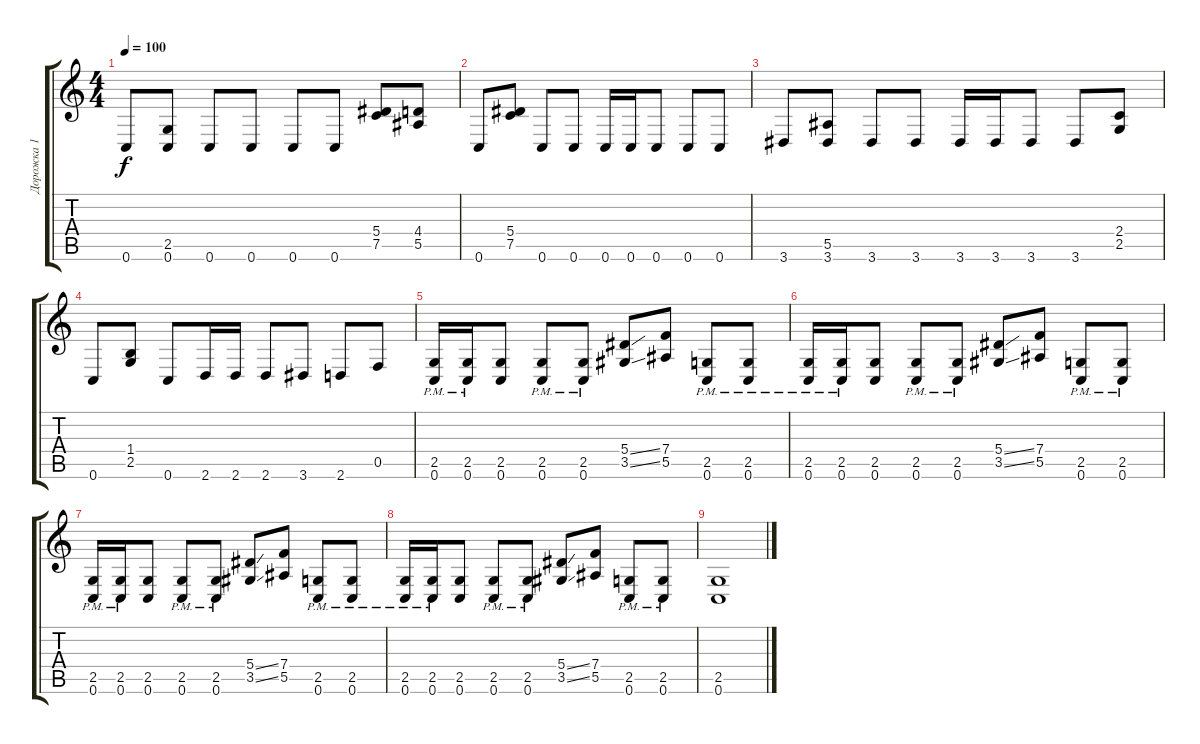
\track ("Дорожка 1" "Дорожка 1") {instrument distortionguitar}
\staff {score tabs}
\tuning (C4 G3 Eb3 Bb2 F2 C2) {hide}
\ts (4 4)
\tempo 100
\clef g2
\ks c
0.6.8{dy f} (2.5 0.6).8 0.6.8 0.6.8 0.6.8 0.6.8 (5.4 7.5).8 (4.4 5.5).8 |
0.6.8 (5.4 7.5).8 0.6.8 0.6.8 0.6.16 0.6.16 0.6.8 0.6.8 0.6.8 |
3.6.8 (5.5 3.6).8 3.6.8 3.6.8 3.6.16 3.6.16 3.6.8 3.6.8 (2.4 2.5).8 |
0.6.8 (1.4 2.5).8 0.6.8 2.6.16 2.6.16 2.6.8 3.6.8 2.6.8 0.5.8 |
(2.5 0.6{pm}).16 (2.5 0.6{pm}).16 (2.5 0.6).8 (2.5 0.6{pm}).8 (2.5 0.6{pm}).8 (5.4{ss} 3.5{ss}).8 (7.4 5.5).8 (2.5 0.6{pm}).8 (2.5 0.6{pm}).8 |
(2.5 0.6{pm}).16 (2.5 0.6{pm}).16 (2.5 0.6).8 (2.5 0.6{pm}).8 (2.5 0.6{pm}).8 (5.4{ss} 3.5{ss}).8 (7.4 5.5).8 (2.5 0.6{pm}).8 (2.5 0.6{pm}).8 |
(2.5 0.6{pm}).16 (2.5 0.6{pm}).16 (2.5 0.6).8 (2.5 0.6{pm}).8 (2.5 0.6{pm}).8 (5.4{ss} 3.5{ss}).8 (7.4 5.5).8 (2.5 0.6{pm}).8 (2.5 0.6{pm}).8 |
(2.5 0.6{pm}).16 (2.5 0.6{pm}).16 (2.5 0.6).8 (2.5 0.6{pm}).8 (2.5 0.6{pm}).8 (5.4{ss} 3.5{ss}).8 (7.4 5.5).8 (2.5 0.6{pm}).8 (2.5 0.6{pm}).8 |
(2.5 0.6).1
